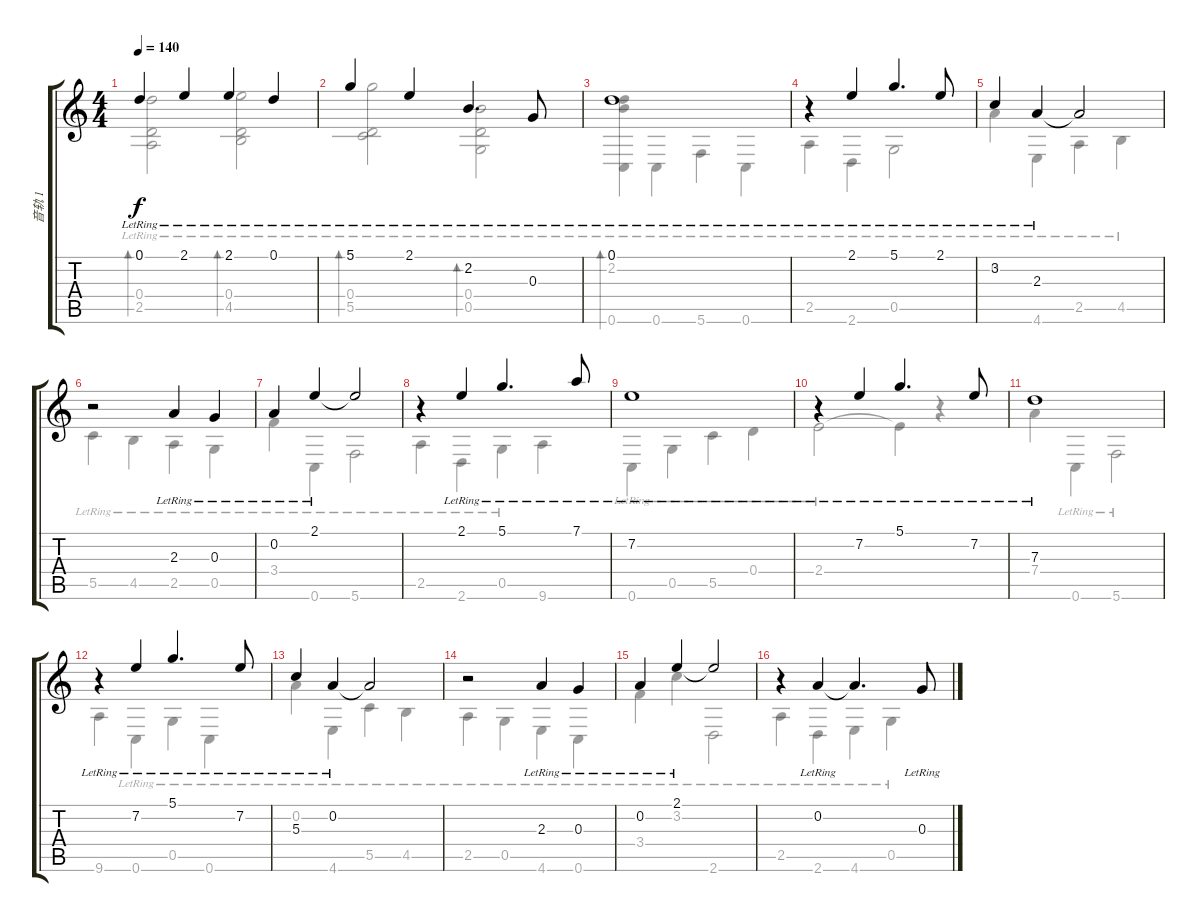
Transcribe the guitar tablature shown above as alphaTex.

\track ("音轨 1" "音轨 1") {instrument acousticguitarsteel}
\staff {score tabs}
\tuning (D4 A3 G3 D3 G2 C2) {hide}
\voice
\ts (4 4)
\tempo 140
\clef g2
\ks c
0.1{lr}.4{dy f} 2.1{lr}.4 2.1{lr}.4 0.1{lr}.4 |
5.1{lr}.4 2.1{lr}.4 2.2{lr}.4{d} 0.3{lr}.8 |
0.1{lr}.1 |
r.4 2.1{lr}.4 5.1{lr}.4{d} 2.1{lr}.8 |
3.2{lr}.4 2.3{lr}.4 2.3{t}.2 |
r.2 2.3{lr}.4 0.3{lr}.4 |
0.2{lr}.4 2.1{lr}.4 2.1{t}.2 |
r.4 2.1{lr}.4 5.1{lr}.4{d} 7.1{lr}.8 |
7.2{lr}.1 |
r.4 7.2{lr}.4 5.1{lr}.4{d} 7.2{lr}.8 |
7.3{lr}.1 |
r.4 7.2{lr}.4 5.1{lr}.4{d} 7.2{lr}.8 |
5.3{lr}.4 0.2{lr}.4 0.2{t}.2 |
r.2 2.3{lr}.4 0.3{lr}.4 |
0.2{lr}.4 2.1{lr}.4 2.1{t}.2 |
r.4{txt ""} 0.2{lr}.4 0.2{t}.4{d} 0.3{lr}.8
\voice
\clef g2
\ottava regular
\simile none
\ks c
(0.1{lr} 0.4{lr} 2.5{lr}).2{bd 60 dy f} (2.1{lr} 0.4{lr} 4.5{lr}).2{bd 60} |
(5.1{lr} 0.4{lr} 5.5{lr}).2{bd 60} (2.2{lr} 0.4{lr} 0.5{lr}).2{bd 60} |
(0.1{lr} 2.2{lr} 0.6{lr}).4{bd 60} 0.6{lr}.4 5.6{lr}.4 0.6{lr}.4 |
2.5{lr}.4 2.6{lr}.4 0.5{lr}.2 |
0.2{lr}.4 4.6{lr}.4 2.5{lr}.4 4.5{lr}.4 |
5.5{lr}.4 4.5{lr}.4 2.5{lr}.4 0.5{lr}.4 |
3.4{lr}.4 0.6{lr}.4 5.6{lr}.2 |
2.5{lr}.4 2.6{lr}.4 0.5{lr}.4 9.6.4 |
0.6{lr}.4 0.5{lr}.4 5.5{lr}.4 0.4{lr}.4 |
2.4{lr}.2 2.4{t}.4 r.4 |
7.4.4 0.6{lr}.4 5.6{lr}.2 |
9.6.4 0.6{lr}.4 0.5{lr}.4 0.6{lr}.4 |
0.2{lr}.4 4.6{lr}.4 5.5{lr}.4 4.5{lr}.4 |
2.5{lr}.4 0.5{lr}.4 4.6{lr}.4 0.6{lr}.4 |
3.4{lr}.4 3.2{lr}.4 2.6{lr}.2 |
2.5{lr}.4 2.6{lr}.4 4.6{lr}.4 0.5{lr}.4
